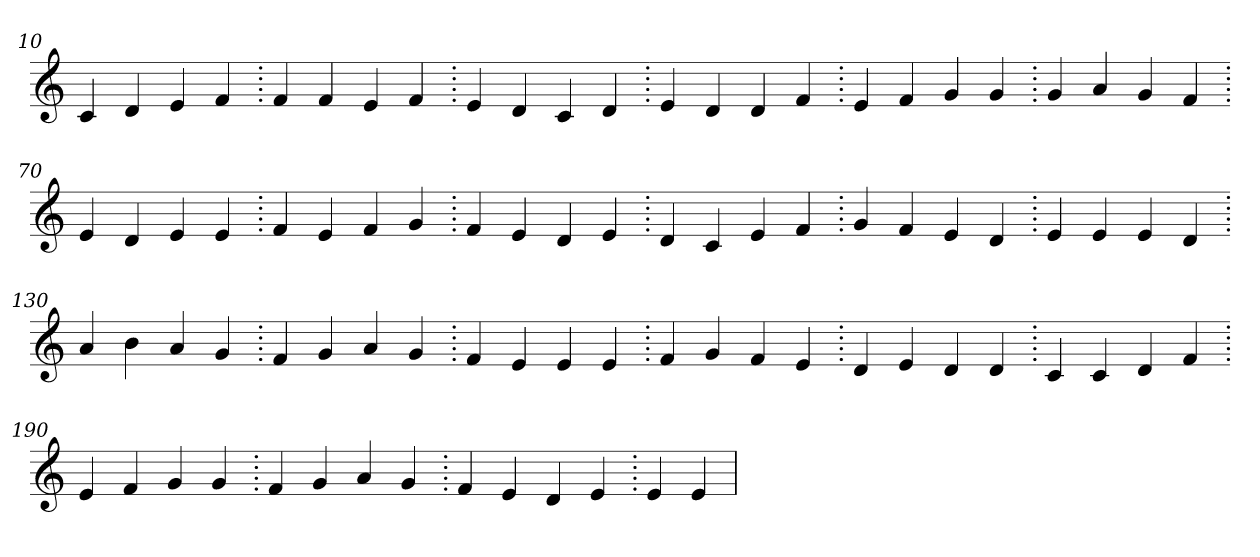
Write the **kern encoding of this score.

**kern
*part1
*staff1
*clefG2
=10.
4c
4d
4e
4f
=20.
4f
4f
4e
4f
=30.
4e
4d
4c
4d
=40.
4e
4d
4d
4f
=50.
4e
4f
4g
4g
=60.
4g
4a
4g
4f
=70.
4e
4d
4e
4e
=80.
4f
4e
4f
4g
=90.
4f
4e
4d
4e
=100.
4d
4c
4e
4f
=110.
4g
4f
4e
4d
=120.
4e
4e
4e
4d
=130.
4a
4b
4a
4g
=140.
4f
4g
4a
4g
=150.
4f
4e
4e
4e
=160.
4f
4g
4f
4e
=170.
4d
4e
4d
4d
=180.
4c
4c
4d
4f
=190.
4e
4f
4g
4g
=200.
4f
4g
4a
4g
=210.
4f
4e
4d
4e
=220.
4e
4e
=
*-
